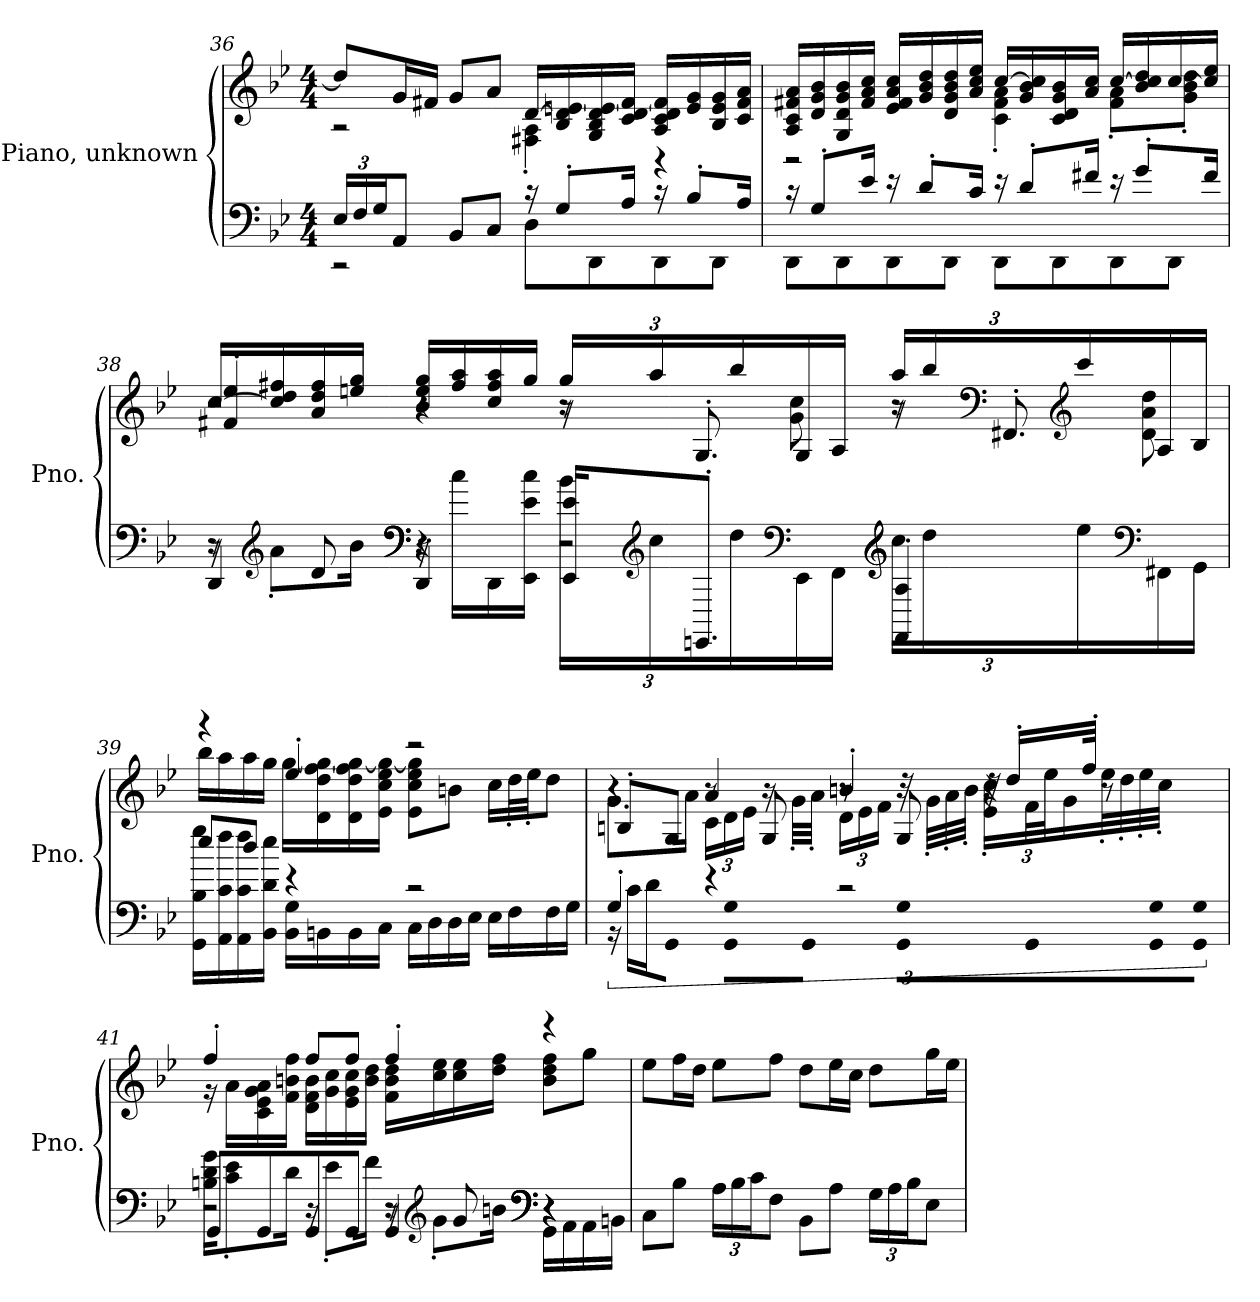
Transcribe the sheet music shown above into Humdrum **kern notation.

**kern	**kern
*part1	*part1
*staff2	*staff1
*I"Piano, unknown	*
*I'Pno.	*
!!LO:LB:g=z
*clefF4	*clefG2
*k[b-e-]	*k[b-e-]
*M4/4	*M4/4
*Xbrackettup	*
=36	=36
*^	*^
24E-/LL	2r	8dd/L]	2r
24F/	.	.	.
24G/J	.	.	.
8AA/J	.	16g/L	.
.	.	16f#X/JJ	.
8BB-/L	.	8g/L	.
8C/J	.	8a/J	.
16r	8D\L	[16d/LL	4F#X\' 4A\'
8G'/L	.	16B-/ 16d/_ 16en/	.
.	8DD\	16G/ 16B-/ 16d/_ 16e/	.
16A/Jk	.	16c/ 16d/_ 16f#/JJ	.
16r	8DD\	16A/ 16c/ 16d/] 16f#/LL	4r
8B-'/L	.	16e/ 16g/	.
.	8DD\J	16B-/ 16e/ 16g/	.
16A/Jk	.	16c/ 16f#/ 16a/JJ	.
=37	=37	=37	=37
16r	8DD\L	16A/ 16c/ 16f#X/ 16a/LL	2r
8G'/L	.	16d/ 16g/ 16b-/	.
.	8DD\	16G/ 16d/ 16g/ 16b-/	.
16e-/Jk	.	16f#/ 16a/ 16cc/JJ	.
16r	8DD\	16e-/ 16f#/ 16a/ 16cc/LL	.
8d'/L	.	16g/ 16b-/ 16dd/	.
.	8DD\J	16d/ 16g/ 16b-/ 16dd/	.
16c/Jk	.	16a/ 16cc/ 16ee-/JJ	.
16r	8DD\L	[16cc/LL	4c\' 4f#\' 4a\'
8d'/L	.	16g/ 16b-/ 16cc/]	.
.	8DD\	16c/ 16d/ 16g/ 16b-/	.
16f#X/Jk	.	16a/ 16cc/JJ	.
16r	8DD\	[16cc/LL	8f#\' 8a\'L
8g'/L	.	16b-/ 16cc/] 16dd/	.
.	8DD\J	[16cc/	8g\' 8b-\' 8dd\'J
16f#/Jk	.	16cc/] 16ee-/JJ	.
!!LO:LB:g=z
=38	=38	=38	=38
*	*^	*	*^
8r	16r	4DD/	[16cc/LL	2r	4f#X/' 4ee-/'
*clefG2	*	*	*	*	*
.	8a'\L	.	16cc/] 16dd/ 16ff#X/	.	.
8d/	.	.	16a/ 16dd/ 16ff#/	.	.
.	16b-\Jk	.	16een/ 16gg/JJ	.	.
*clefF4	*	*	*	*	*
4r	16r	4DD'/	16b-/ 16ee/ 16gg/LL	.	4r
.	16cc\LL	.	16ff#/ 16aa/	.	.
.	16DD\	.	16cc/ 16ff#/ 16aa/	.	.
.	16EE-\ 16e-\ 16cc\JJ	.	16gg/JJ	.	.
*	*	*	*Xbrackettup	*	*
2r	24b-\LL	16EE-/ 16e-/KL	24gg/LL	8r	16r
*clefG2	*	*	*	*	*
.	24cc\	.	24aa/	.	.
.	.	8.EEn'/J	.	.	8.G'/
.	24dd\	.	24bb-/	.	.
*clefF4	*	*	*	*	*
.	16EE\	.	16G/	8g\ 8cc\	.
.	16FF\JJ	.	16A/JJ	.	.
*clefG2	*	*	*	*	*
.	24cc\LL	4FF/' 4A/'	24aa/LL	8r	16r
.	24dd\	.	24bb-/	.	.
*	*	*	*clefF4	*	*
.	.	.	.	.	8.FF#X'/
*	*	*	*clefG2	*	*
.	24ee-\	.	24ccc/	.	.
*clefF4	*	*	*	*	*
.	16FF#X\	.	16A/	8d\ 8a\ 8dd\	.
.	16GG\JJ	.	16B-/JJ	.	.
*	*v	*v	*	*	*
*	*	*	*v	*v
!!LO:LB:g=z
=39	=39	=39	=39
8ee-/L	16GG\ 16B-\ 16gg\LL	4r	16bb-\LL
.	16AA\ 16c\ 16ff\	.	16aa\
8dd/J	16AA\ 16c\ 16ff\	.	16aa\
.	16BB-\ 16d\ 16ee-\JJ	.	16gg\JJ
4r	16BB-\ 16G\LL	4ee-'/	[16gg\LL
.	16BBn\	.	16d\ 16dd\ 16ff\ 16gg\_
.	16BB\	.	16d\ 16dd\ 16ff\ 16gg\_
.	16C\JJ	.	16e-\ 16cc\ 16ee-\ 16gg\_JJ
2r	16C\LL	2r	8e-\ 8cc\ 8ee-\ 8gg\]L
.	16D\	.	.
.	16D\	.	8bn\J
.	16E-\JJ	.	.
.	16E-\LL	.	16cc\LL
.	16F\	.	32dd'\L
.	.	.	32ee-'\JJ
.	16F\	.	8dd\J
.	16G\JJ	.	.
*	*	*v	*v
!!LO:PB:g=z
=40	=40	=40
*	*brackettup	*
*	*	*^
*	*	*	*^
4G'/	24r	4r	8.g\L	8Bn'/L
.	24c\LL	.	.	.
.	24d\J	.	.	.
.	8GG\J	.	.	8G/J
.	.	.	16a\Jk	.
4r	8GG\ 8G\L	4a/	24c\LL	8r
.	.	.	24d\	.
.	.	.	24e-\JJ	.
.	8GG\J	.	16r	8G/
.	.	.	32g'\LLL	.
.	.	.	32a'\JJJ	.
2r	8GG\ 8G\L	4bn'/	24d\LL	8r
.	.	.	24e-\	.
.	.	.	24f\JJ	.
.	8GG\	.	32r	8G/
.	.	.	32g'\LLL	.
.	.	.	32a'\	.
.	.	.	32b'\JJJ	.
.	8GG\ 8G\	4r	24e-\' 24cc\'LL	32r
.	.	.	.	16dd'/LL
.	.	.	48f\L	.
.	.	.	48ee-\J	.
.	.	.	24g\	.
.	.	.	.	32ff'/JJk
.	8GG\ 8G\J	.	32ee-'\L	8r
.	.	.	32dd'\	.
.	.	.	32ee-'\	.
.	.	.	32cc'\JJJ	.
*	*	*	*v	*v
!!LO:LB:g=z
=41	=41	=41	=41
*	*^	*	*
2r	16Bn\ 16d\ 16g\KL	8GG/L	4ff'/	16r
.	8c\' 8e-\'	.	.	16a\LL
.	.	8GG/	.	16c\ 16e-\ 16g\ 16a\
.	16d\Jk	.	.	16f\ 16bn\ 16ff\JJ
.	16r	8GG/	8ff/L	16d\ 16f\ 16b\LL
.	8e-'\L	.	.	16g\ 16cc\
.	.	8GG/J	8ff/J	16e-\ 16g\ 16cc\
.	16f\Jk	.	.	16b\ 16dd\JJ
8r	16r	4GG/	4ff'/	16f\ 16b\ 16dd\LL
*clefG2	*	*	*	*
.	8g'\L	.	.	16cc\ 16ee-\
8g/	.	.	.	16cc\ 16ee-\
.	16bn\Jk	.	.	16dd\ 16ff\JJ
*clefF4	*	*	*	*
4r	16GG\LL	4r	4r	8b\ 8dd\ 8ff\L
.	16AA\	.	.	.
.	16AA\	.	.	8gg\J
.	16BBn\JJ	.	.	.
*v	*v	*v	*	*
*	*v	*v
=42	=42
8C\L	8ee-\L
8B-\J	16ff\L
.	16dd\JJ
*Xbrackettup	*
24A\LL	8ee-\L
24B-\	.
24c\J	.
8F\J	8ff\J
8BB-\L	8dd\L
8A\J	16ee-\L
.	16cc\JJ
24G\LL	8dd\L
24A\	.
24B-\J	.
8E-\J	16gg\L
.	16ee-\JJ
=	=
*-	*-
